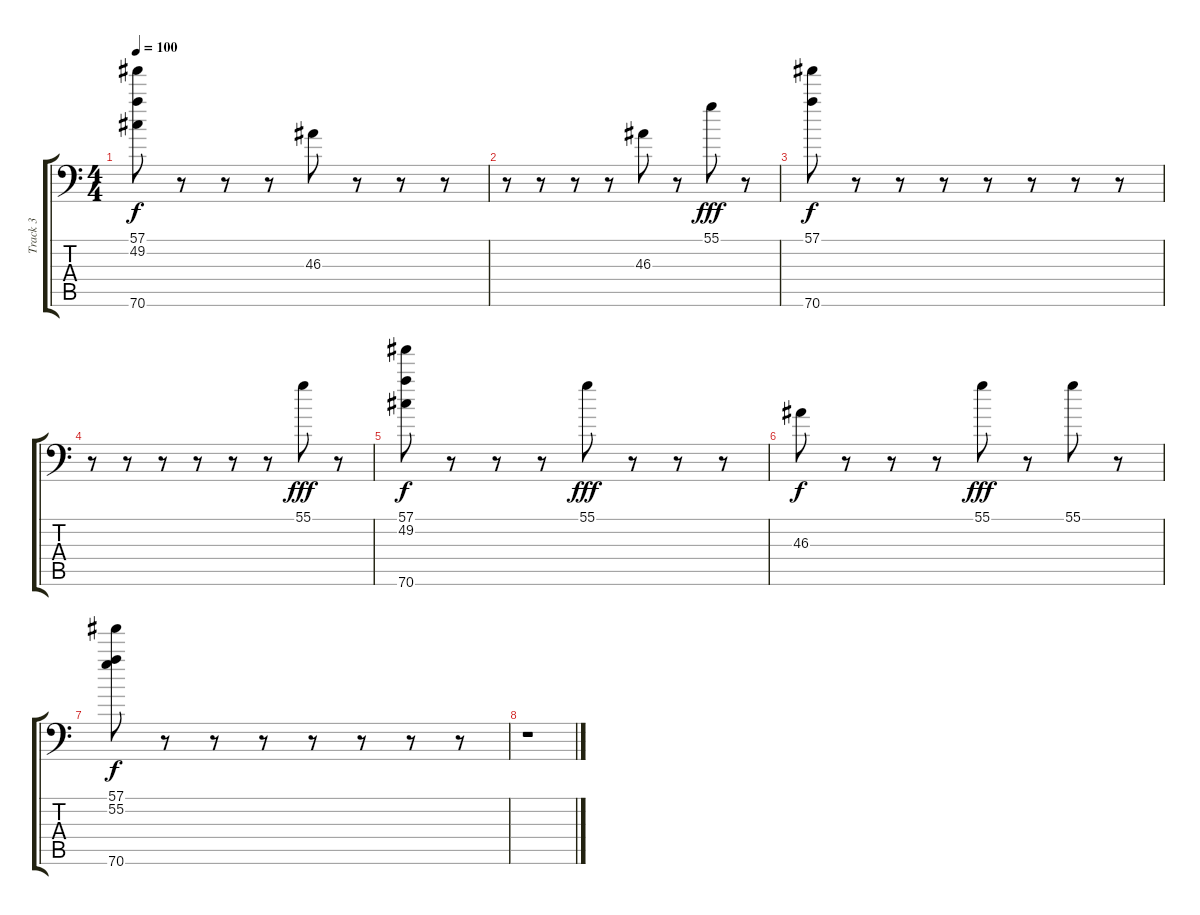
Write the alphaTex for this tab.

\track ("Track 3" "Track 3") {instrument acousticgrandpiano}
\staff {score tabs}
\tuning (C-1 C-1 C-1 C-1 C-1 C-1) {hide}
\ts (4 4)
\tempo 100
\clef f4
\ks c
(57.1 49.2 70.6).8{dy f} r.8 r.8 r.8 46.3.8 r.8 r.8 r.8 |
r.8 r.8 r.8 r.8 46.3.8 r.8 55.1.8{dy fff} r.8 |
(57.1 70.6).8{dy f} r.8 r.8 r.8 r.8 r.8 r.8 r.8 |
r.8 r.8 r.8 r.8 r.8 r.8 55.1.8{dy fff} r.8 |
(57.1 49.2 70.6).8{dy f} r.8 r.8 r.8 55.1.8{dy fff} r.8 r.8 r.8 |
46.3.8{dy f} r.8 r.8 r.8 55.1.8{dy fff} r.8 55.1.8 r.8 |
(57.1 55.2 70.6).8{dy f} r.8 r.8 r.8 r.8 r.8 r.8 r.8 |
r.1
